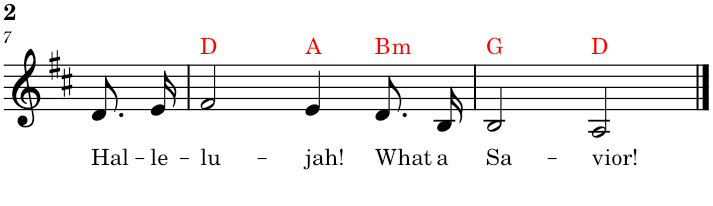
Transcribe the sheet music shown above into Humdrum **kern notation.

**kern	**text	**harte
*part1	*part1	*part1
*staff1	*staff1	*
*I"Piano	*	*
*I'Pno	*	*
!!LO:PB:g=z
*clefG2	*	*
*k[f#c#]	*	*
*M4/4	*	*
=7	=7	=7
!	!LO:LY:b	!
8.d/L	Hal-	.
!	!LO:LY:b	!
16e/Jk	-le-	.
=8	=8	=8
!	!LO:LY:b	!
2f#/	-lu-	D:maj
!	!LO:LY:b	!
4e/	-jah!	A:maj
!	!LO:LY:b	!LO:H:kt=m
8.d/L	What	B:min
!	!LO:LY:b	!
16B/Jk	a	.
=9	=9	=9
!	!LO:LY:b	!
2B/	Sa-	G:maj
!	!LO:LY:b	!
2A/	-vior!	D:maj
==	==	==
*-	*-	*-
